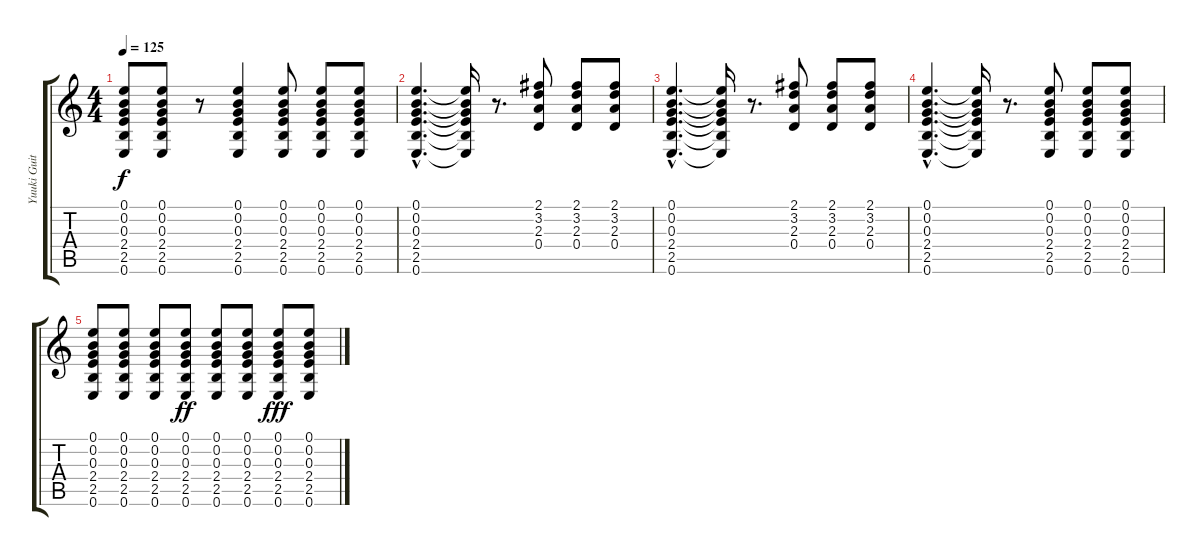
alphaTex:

\track ("Yuuki Guitarra" "Yuuki Guit") {instrument acousticguitarsteel}
\staff {score tabs}
\tuning (E4 B3 G3 D3 A2 E2) {hide}
\ts (4 4)
\tempo 125
\clef g2
\ks c
(0.1 0.2 0.3 2.4 2.5 0.6).8{dy f} (0.1 0.2 0.3 2.4 2.5 0.6).8 r.8 (0.1 0.2 0.3 2.4 2.5 0.6).4 (0.1 0.2 0.3 2.4 2.5 0.6).8 (0.1 0.2 0.3 2.4 2.5 0.6).8 (0.1 0.2 0.3 2.4 2.5 0.6).8 |
(0.1{hac} 0.2{hac} 0.3{hac} 2.4{hac} 2.5{hac} 0.6{hac}).4{d} (0.1{t} 0.2{t} 0.3{t} 2.4{t} 2.5{t} 0.6{t}).16 r.8{d} (2.1 3.2 2.3 0.4).8 (2.1 3.2 2.3 0.4).8 (2.1 3.2 2.3 0.4).8 |
(0.1{hac} 0.2{hac} 0.3{hac} 2.4{hac} 2.5{hac} 0.6{hac}).4{d} (0.1{t} 0.2{t} 0.3{t} 2.4{t} 2.5{t} 0.6{t}).16 r.8{d} (2.1 3.2 2.3 0.4).8 (2.1 3.2 2.3 0.4).8 (2.1 3.2 2.3 0.4).8 |
(0.1{hac} 0.2{hac} 0.3{hac} 2.4{hac} 2.5{hac} 0.6{hac}).4{d} (0.1{t} 0.2{t} 0.3{t} 2.4{t} 2.5{t} 0.6{t}).16 r.8{d} (0.1 0.2 0.3 2.4 2.5 0.6).8 (0.1 0.2 0.3 2.4 2.5 0.6).8 (0.1 0.2 0.3 2.4 2.5 0.6).8 |
(0.1 0.2 0.3 2.4 2.5 0.6).8 (0.1 0.2 0.3 2.4 2.5 0.6).8 (0.1 0.2 0.3 2.4 2.5 0.6).8 (0.1 0.2 0.3 2.4 2.5 0.6).8{dy ff} (0.1 0.2 0.3 2.4 2.5 0.6).8 (0.1 0.2 0.3 2.4 2.5 0.6).8 (0.1 0.2 0.3 2.4 2.5 0.6).8{dy fff} (0.1 0.2 0.3 2.4 2.5 0.6).8
